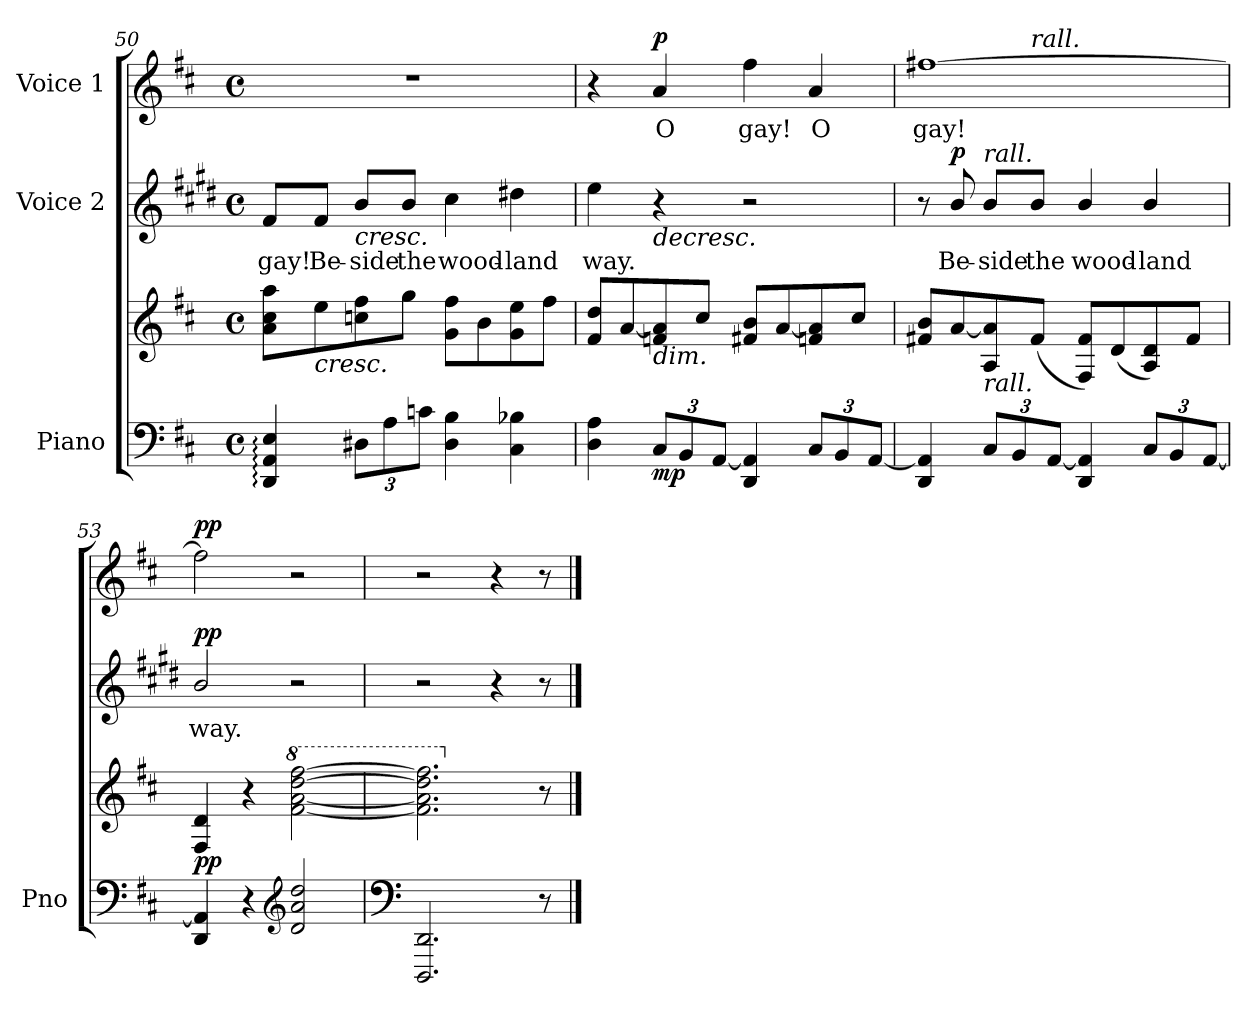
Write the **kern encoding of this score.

**kern	**kern	**dynam	**kern	**text	**dynam	**kern	**text	**dynam
*part3	*part3	*part3	*part2	*part2	*part2	*part1	*part1	*part1
*staff4	*staff3	*staff3/4	*staff2	*staff2	*staff2	*staff1	*staff1	*staff1
*I"Piano	*	*	*I"Voice 2	*	*	*I"Voice 1	*	*
*I'Pno	*	*	*	*	*	*	*	*
*clefF4	*clefG2	*	*clefG2	*	*	*clefG2	*	*
*	*	*	*ITrd1c2	*	*	*	*	*
*k[f#c#]	*k[f#c#]	*	*k[f#c#]	*	*	*k[f#c#]	*	*
*M4/4	*M4/4	*	*M4/4	*	*	*M4/4	*	*
*met(c)	*met(c)	*	*met(c)	*	*	*met(c)	*	*
=50	=50	=50	=50	=50	=50	=50	=50	=50
!	!	!	!	!LO:LY:b	!	!	!	!
4DD/: 4AA/: 4E/:	8a\ 8cc#\ 8aa\L	.	8e/L	gay!	.	1r	.	.
!	!	!LO:HP:b	!	!LO:LY:b	!	!	!	!
.	8ee\	<	8e/J	Be-	.	.	.	.
*Xbrackettup	*	*	*	*	*	*	*	*
!	!	!	!	!LO:LY:b	!LO:HP:b	!	!	!
12D#X\L	8ccn\ 8ff#\	.	8a/L	-side	<	.	.	.
12A\	.	.	.	.	.	.	.	.
!	!	!	!	!LO:LY:b	!	!	!	!
.	8gg\J	.	8a/J	the	.	.	.	.
12cn\J	.	.	.	.	.	.	.	.
!	!	!	!	!LO:LY:b	!	!	!	!
4D#\ 4B\	8g\ 8ff#\L	.	4b\	wood-	.	.	.	.
.	8b\	.	.	.	.	.	.	.
!	!	!	!	!LO:LY:b	!	!	!	!
4C#\ 4B-X\	8g\ 8ee\	.	4cc#X\	-land	.	.	.	.
.	8ff#\J	.	.	.	.	.	.	.
=51	=51	=51	=51	=51	=51	=51	=51	=51
!	!	!	!	!LO:LY:b	!	!	!	!
4D\ 4A\	8f#/ 8dd/L	.	4dd\	way.	.	4r	.	.
.	[8a/	.	.	.	.	.	.	.
!	!LO:TX:b:i:t=dim.	!	!	!	!	!	!	!
!	!	!LO:DY:b=2	!	!	!LO:HP:b	!	!LO:LY:b	!LO:DY:a
12C#/L	8fn/ 8a/]	mp	4r	.	>	4a/	O	p
12BB/	.	.	.	.	.	.	.	.
.	8cc#/J	.	.	.	.	.	.	.
[12AA/J	.	.	.	.	.	.	.	.
!	!	!	!	!	!	!	!LO:LY:b	!
4DD/ 4AA/]	8f#X/ 8b/L	.	2r	.	[	4ff#\	gay!	.
.	[8a/	.	.	.	.	.	.	.
!	!	!	!	!	!	!	!LO:LY:b	!
12C#/L	8fn/ 8a/]	.	.	.	.	4a/	O	.
12BB/	.	.	.	.	.	.	.	.
.	8cc#/J	.	.	.	.	.	.	.
[12AA/J	.	.	.	.	.	.	.	.
!!LO:LB:g=z
=52	=52	=52	=52	=52	=52	=52	=52	=52
*	*	*	*	*	*	*MM110	*	*
!	!	!	!	!	!	!	!LO:LY:b	!
*	*	*	*	*	*	*^	*	*
4DD/ 4AA/]	8f#X/ 8b/L	.	8r	.	.	[1ff#X	4.ryy	gay!	.
!	!	!	!	!LO:LY:b	!LO:DY:a	!	!	!	!
.	[8a/	.	8a/	Be-	p	.	.	.	.
!	!	!	!LO:TX:a:i:t=rall.	!	!	!	!	!	!
!	!LO:TX:b:i:t=rall.	!	!	!	!	!	!	!	!
!	!	!	!	!LO:LY:b	!	!	!	!	!
12C#/L	8A/ 8a/]	.	8a/L	-side	.	.	.	.	.
12BB/	.	.	.	.	.	.	.	.	.
!	!	!	!	!	!	!	!LO:TX:a:i:t=rall.	!	!
!	!	!	!	!LO:LY:b	!	!	!	!	!
.	(>8f#/J	.	8a/J	the	.	.	8ryy	.	.
[12AA/J	.	.	.	.	.	.	.	.	.
*	*	*	*	*	*	*MM104	*	*	*
!	!	!	!	!LO:LY:b	!	!	!	!	!
4DD/ 4AA/]	8F#/ 8f#/L)	.	4a/	wood-	.	.	2ryy	.	.
.	(>8d/	.	.	.	.	.	.	.	.
!	!	!	!	!LO:LY:b	!	!	!	!	!
12C#/L	8A/ 8d/)	.	4a/	-land	.	.	.	.	.
12BB/	.	.	.	.	.	.	.	.	.
.	8f#/J	.	.	.	.	.	.	.	.
[12AA/J	.	.	.	.	.	.	.	.	.
*	*	*	*	*	*	*v	*v	*	*
.	.	[	.	.	]	.	.	.
=53	=53	=53	=53	=53	=53	=53	=53	=53
*	*	*	*	*	*	*MM96	*	*
!	!	!LO:DY:b	!	!LO:LY:b	!LO:DY:a	!	!	!LO:DY:a
4DD/ 4AA/]	4F#/ 4d/	pp	2a/	way.	pp	2ff#\]	.	pp
4r	4r	.	.	.	.	.	.	.
*clefG2	*	*	*	*	*	*	*	*
*	*8va	*	*	*	*	*	*	*
2d/ 2a/ 2dd/	[2ff#\ [2aa\ [2ddd\ [2fff#\	.	2r	.	.	2r	.	.
=54	=54	=54	=54	=54	=54	=54	=54	=54
*clefF4	*	*	*	*	*	*	*	*
2.DDD/ 2.DD/	2.ff#\] 2.aa\] 2.ddd\] 2.fff#\]	.	2r	.	.	2r	.	.
.	.	.	4r	.	.	4r	.	.
*	*X8va	*	*	*	*	*	*	*
8r	8r	.	8r	.	.	8r	.	.
==	==	==	==	==	==	==	==	==
*-	*-	*-	*-	*-	*-	*-	*-	*-
